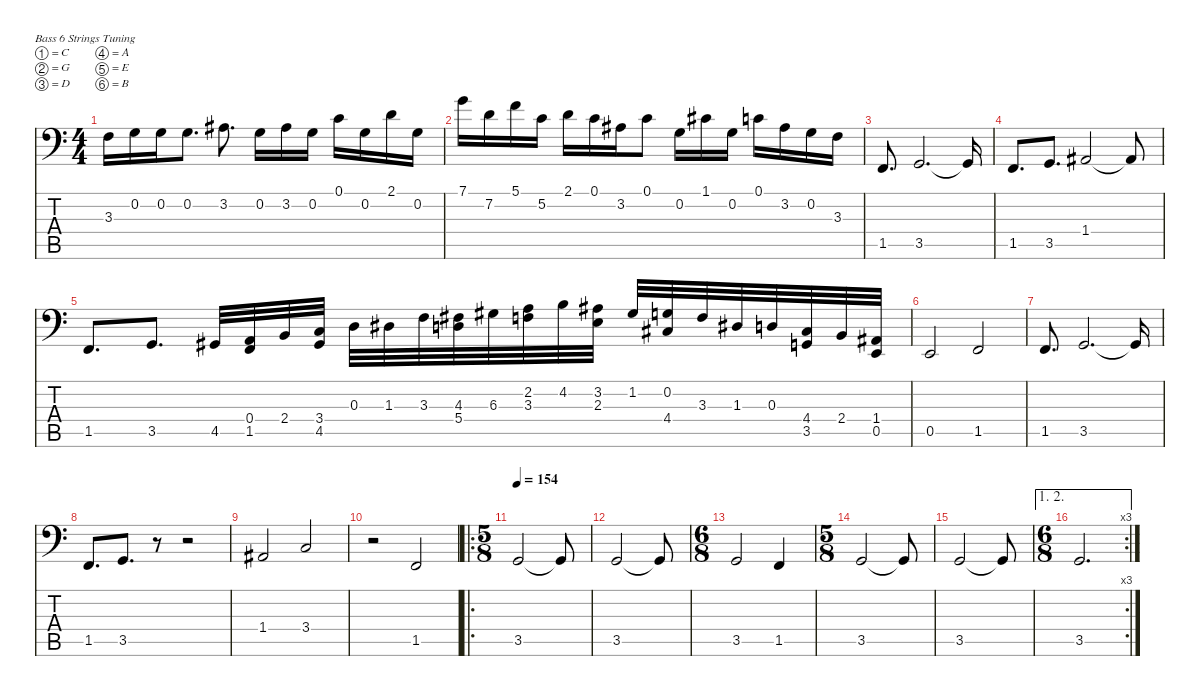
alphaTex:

\defaultSystemsLayout 4
\hideDynamics
\bracketExtendMode nobrackets
\singleTrackTrackNamePolicy hidden
\multiTrackTrackNamePolicy hidden
\firstSystemTrackNameMode fullname
\otherSystemsTrackNameOrientation horizontal
\track ("Bass" "el.bs.") {instrument electricbassfinger}
\staff {score tabs}
\tuning (C3 G2 D2 A1 E1 B0)
\ts (4 4)
\tempo (145 hide)
\clef f4
\ks c
3.3.16{dy f beam Down} 0.2.16{beam Down} 0.2.16{beam Down} 0.2.8{d beam Down} 3.2{acc #}.8{d beam Down} 0.2.16{beam Down} 3.2{acc #}.16{beam Down} 0.2.16{beam Down} 0.1.16{beam Down} 0.2.16{beam Down} 2.1.16{beam Down} 0.2.16{beam Down} |
7.1.16{beam Down} 7.2.16{beam Down} 5.1.16{beam Down} 5.2.16{beam Down} 2.1.16{beam Down} 0.1.16{beam Down} 3.2{acc #}.16{beam Down} 0.1.8{beam Down} 0.2.16{beam Down} 1.1{acc #}.16{beam Down} 0.2.16{beam Down} 0.1.16{beam Down} 3.2{acc #}.16{beam Down} 0.2.16{beam Down} 3.3.16{beam Down} |
1.5.8{d beam Up} 3.5.2{d beam Up} 3.5{t}.16{beam Up} |
1.5.8{d beam Up} 3.5.8{d beam Up} 1.4{acc #}.2{beam Up} 1.4{t acc #}.8{beam Up} |
1.5.8{d beam Up} 3.5.8{d beam Up} 4.5{acc #}.32{beam Up} (0.4 1.5).32{beam Up} 2.4.32{beam Up} (3.4 4.5{acc #}).32{beam Up} 0.3.32{beam Down} 1.3{acc #}.32{beam Down} 3.3.32{beam Down} (4.3{acc #} 5.4).32{beam Down} 6.3{acc #}.32{beam Down} (2.2 3.3).32{beam Down} 4.2.32{beam Down} (3.2{acc #} 2.3).32{beam Down} 1.2{acc #}.32{beam Up} (0.2 4.4{acc #}).32{beam Up} 3.3.32{beam Up} 1.3{acc #}.32{beam Up} 0.3.32{beam Up} (4.4{acc #} 3.5).32{beam Up} 2.4.32{beam Up} (1.4{acc #} 0.5).32{beam Up} |
0.5.2{beam Up} 1.5.2{beam Up} |
1.5.8{d beam Up} 3.5.2{d beam Up} 3.5{t}.16{beam Up} |
1.5.8{d beam Up} 3.5.8{d beam Up} r.8{beam Up} r.2{beam Up} |
1.4{acc #}.2{beam Up} 3.4.2{beam Up} |
r.2{beam Down} 1.5.2{beam Up} |
\ro
\ts (5 8)
\beaming (8 3 2)
\tempo 154
3.5.2{beam Up} 3.5{t}.8{beam Up} |
3.5.2{beam Up} 3.5{t}.8{beam Up} |
\ts (6 8)
\beaming (8 3 3)
3.5.2{beam Up} 1.5.4{beam Up} |
\ts (5 8)
\beaming (8 3 3)
3.5.2{beam Up} 3.5{t}.8{beam Up} |
3.5.2{beam Up} 3.5{t}.8{beam Up} |
\ae (1 2)
\rc 3
\ts (6 8)
\beaming (8 3 3)
3.5.2{d beam Up}
